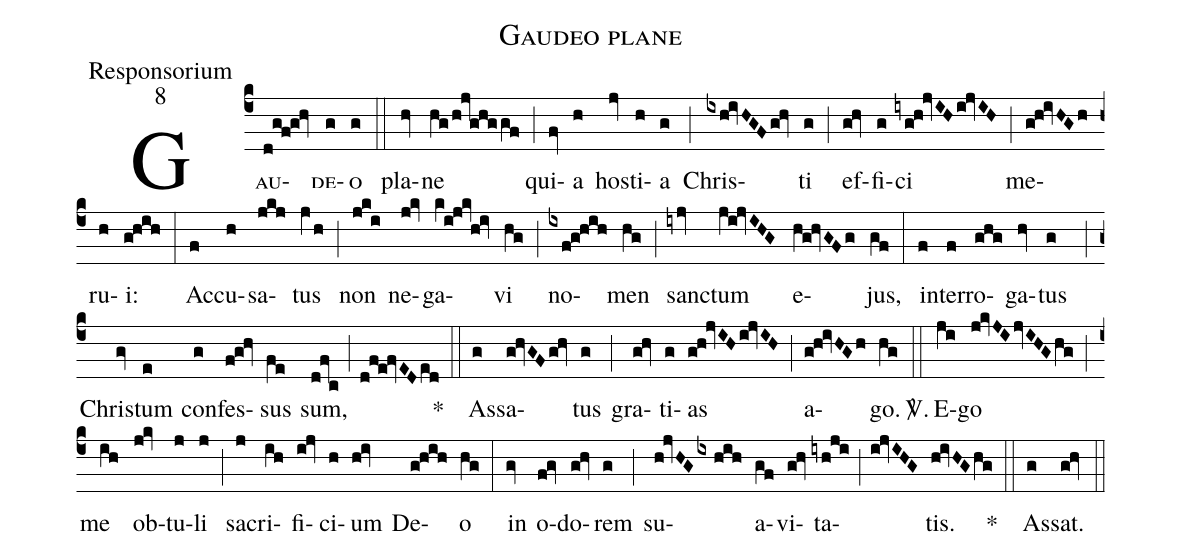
name:Gaudeo plane;
office-part:Responsorium;
mode:8;
%%
(c4) G<sc>au(d!g!f!g!hv)de(g)o(g)</sc> (::) pla(hv)ne(hg/h!jv!ghg/gV!f) (;) qui(fv)a(h) hos(jv)ti(h)a(g) (;) Chris(ixh!ivHGFg!hv)ti(g) (;) ef(g!hv)fi(g)ci(iyg!h!jvIHi!jvIH) (;) me(g!h!ivHGh)ru(h)i:(g!h!i!h) (:) Ac(f)cu(h)sa(jkj)tus(jVh) (;) non(j!k!i) ne(j!kv)ga(kV!i!j!kv!h!iv)vi(hV!g) (;) no(ixf!g!h!i!h)men(hg) (;) san(iyjv)ctum(jV!i!jvIHG) e-(hV!g!hvGFg)jus,(gf) (:) in(f)ter(f)ro(ghg)ga(hv)tus(g) (;) Chris(gv)tum(e) con(g)fes(f!g!hv)sus(fe) sum,(d!fv!c;d!f!e!fvEDed) *(::) As(g)sa(g!hvGFg!hv)tus(g) (;)  gra(g!hv)ti(g)as(g!h!jvIHi!jvIH) (;) a-(g!h!ivHGh)go.(hg)

<sp>V/</sp>.(::)E-(jV!i)go(j!kvJIjvIHGhg) (;) me(iV!h) ob(j!kv)tu(j)li(j) (;)  sa(j)cri(iV!h)fi(i!jv)ci(h)um(h!iv) De(g!h!i!h)o(hV!g) (:) in(gv) o-(f!gv)do(g!hv)rem(g) (;) su(h!jvHG/ix/hih)a-(gV!f)vi(g!hv)ta(iyh!j!i;i!jvIHG)tis.(h!ivHGhg) *(::) As(g)sat.(g!hv) (::)
